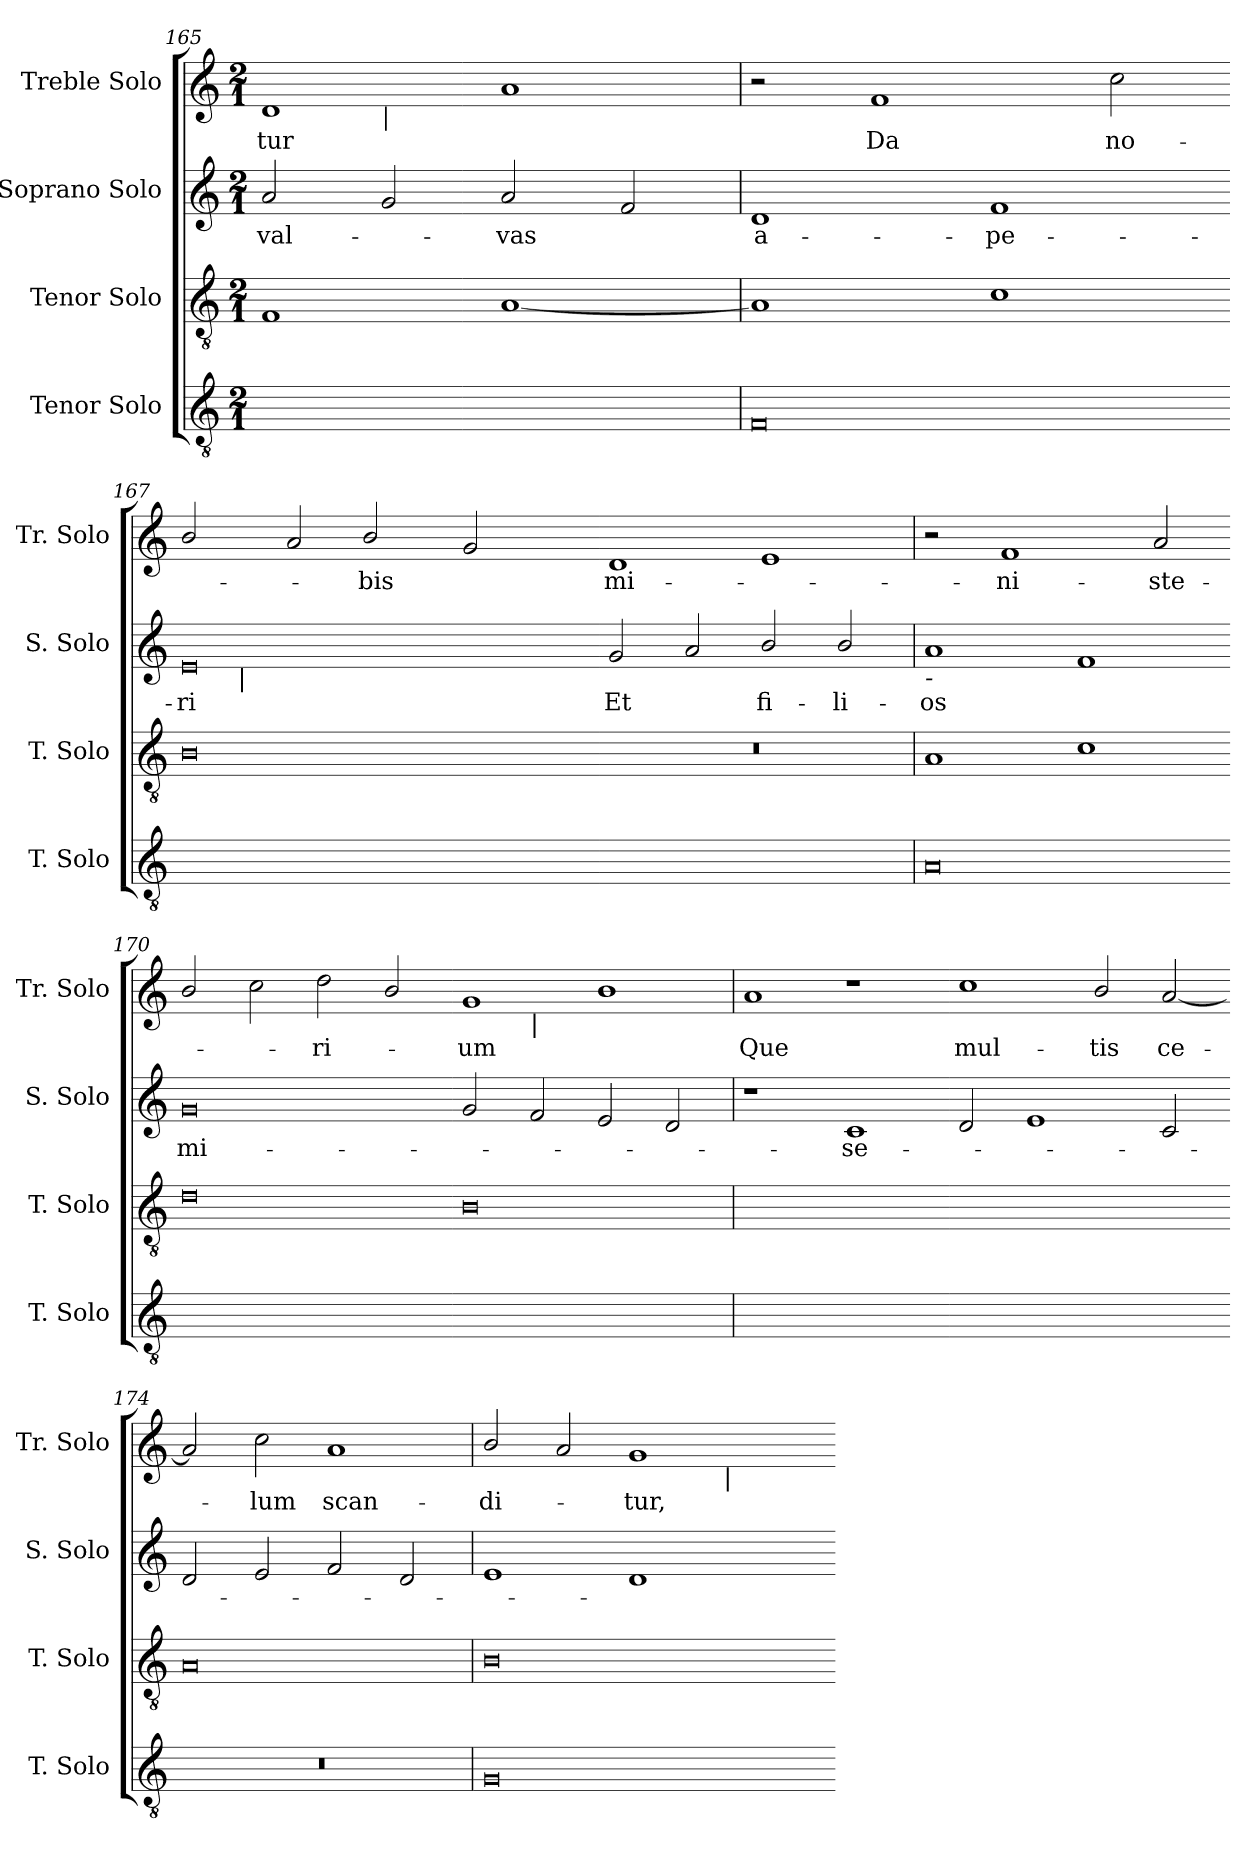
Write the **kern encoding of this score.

**kern	**kern	**kern	**text	**kern	**text
*part4	*part3	*part2	*part2	*part1	*part1
*staff4	*staff3	*staff2	*staff2	*staff1	*staff1
*I"Tenor Solo	*I"Tenor Solo	*I"Soprano Solo	*	*I"Treble Solo	*
*I'T. Solo	*I'T. Solo	*I'S. Solo	*	*I'Tr. Solo	*
*clefGv2	*clefGv2	*clefG2	*	*clefG2	*
*ITrd7c12	*ITrd7c12	*	*	*	*
*k[]	*k[]	*k[]	*	*k[]	*
*C:	*C:	*C:	*	*C:	*
*M2/1	*M2/1	*M2/1	*	*M2/1	*
=165	=165	=165	=165	=165	=165
!	!	!	!LO:LY:b:color=#000000	!	!
!	!	!	!	!	!LO:LY:b:color=#000000
*	*	*	*	*^	*
0DDiyy]	1FFi	2ai/	val-	1di	2ryy	-tur
!	!	!	!	!	!LO:TX:b:i:t=|	!
.	.	2gi/	.	.	1.ryy	.
!	!	!	!LO:LY:b:color=#000000	!	!	!
.	[<1AAi	2ai/	-vas	1ai	.	.
.	.	2fi/	.	.	.	.
*	*	*	*	*v	*v	*
=166	=166	=166	=166	=166	=166
*	*	*	*	*^	*
!	!	!	!LO:LY:b:color=#000000	!	!	!
*	*	*	*	*v	*v	*
0FFi	1AAi]	1di	a-	2r	.
!	!	!	!	!	!LO:LY:b:color=#000000
.	.	.	.	1fi	Da
!	!	!	!LO:LY:b:color=#000000	!	!
.	1Ci	1fi	-pe-	.	.
!	!	!	!	!	!LO:LY:b:color=#000000
.	.	.	.	2cci\	no-
=167-	=167-	=167-	=167-	=167-	=167-
!	!	!	!LO:LY:b:color=#000000	!	!
*	*	*^	*	*	*
[<0GGiyy	0BBi	0ei	4ryy	-ri	2bi/	.
.	.	.	256..ryy	.	.	.
!	!	!	!LO:TX:b:i:t=|	!	!	!
.	.	.	1ryy	.	.	.
.	.	.	.	.	2ai/	.
!	!	!	!	!	!	!LO:LY:b:color=#000000
.	.	.	.	.	2bi/	-bis
.	.	.	2ryy	.	.	.
.	.	.	.	.	2gi/	.
.	.	.	8ryy	.	.	.
.	.	.	16ryy	.	.	.
.	.	.	32ryy	.	.	.
.	.	.	64ryy	.	.	.
.	.	.	128ryy	.	.	.
.	.	.	1024ryy	.	.	.
=168-	=168-	=168-	=168-	=168-	=168-	=168-
!	!LO:N:vis=1	!	!	!	!	!
*	*	*v	*v	*	*	*
*	*	*^	*	*	*
!	!	!	!	!LO:LY:b:color=#000000	!	!
*	*	*v	*v	*	*	*
*	*	*^	*	*	*
!	!	!	!	!	!	!LO:LY:b:color=#000000
*	*	*v	*v	*	*	*
0GGiyy]	0r	2gi/	Et	1di	mi-
.	.	2ai/	.	.	.
!	!	!	!LO:LY:b:color=#000000	!	!
.	.	2bi/	fi-	1ei	.
!	!	!	!LO:LY:b:color=#000000	!	!
.	.	2bi/	-li-	.	.
!!LO:PB:g=z
=169	=169	=169	=169	=169	=169
!	!	!LO:TX:b:i:t=-	!	!	!
!	!	!	!LO:LY:b:color=#000000	!	!
0AAi	1AAi	1ai	-os	2r	.
!	!	!	!	!	!LO:LY:b:color=#000000
.	.	.	.	1fi	-ni-
.	1Ci	1fi	.	.	.
!	!	!	!	!	!LO:LY:b:color=#000000
.	.	.	.	2ai/	-ste-
=170-	=170-	=170-	=170-	=170-	=170-
!	!	!	!LO:LY:b:color=#000000	!	!
[<0GGiyy	0Di	0gi	mi-	2bi/	.
.	.	.	.	2cci\	.
!	!	!	!	!	!LO:LY:b:color=#000000
.	.	.	.	2ddi\	-ri-
.	.	.	.	2bi/	.
=171-	=171-	=171-	=171-	=171-	=171-
!	!	!	!	!	!LO:LY:b:color=#000000
*	*	*	*	*^	*
0GGiyy]	0BBi	2gi/	.	1gi	2ryy	-um
!	!	!	!	!	!LO:TX:b:i:t=|	!
.	.	2fi/	.	.	1.ryy	.
.	.	2ei/	.	1bi	.	.
.	.	2di/	.	.	.	.
*	*	*	*	*v	*v	*
=172	=172	=172	=172	=172	=172
*	*	*	*	*^	*
!	!	!	!	!	!	!LO:LY:b:color=#000000
*	*	*	*	*v	*v	*
[<0AAiyy	[>0Ciyy	1r	.	1ai	Que
!	!	!	!LO:LY:b:color=#000000	!	!
.	.	1ci	-se-	1r	.
=173-	=173-	=173-	=173-	=173-	=173-
!	!	!	!	!	!LO:LY:b:color=#000000
0AAiyy]	0Ciyy]	2di/	.	1cci	mul-
.	.	1ei	.	.	.
!	!	!	!	!	!LO:LY:b:color=#000000
.	.	.	.	2bi/	-tis
!	!	!	!	!	!LO:LY:b:color=#000000
.	.	2ci/	.	[<2ai/	ce-
=174-	=174-	=174-	=174-	=174-	=174-
!LO:N:vis=1	!	!	!	!	!
0r	0AAi	2di/	.	2ai/]	.
!	!	!	!	!	!LO:LY:b:color=#000000
.	.	2ei/	.	2cci\	-lum
!	!	!	!	!	!LO:LY:b:color=#000000
.	.	2fi/	.	1ai	scan-
.	.	2di/	.	.	.
!!LO:LB:g=z
=175	=175	=175	=175	=175	=175
!	!	!	!	!LO:TX:b:i:t=-	!
!	!	!	!	!	!LO:LY:b:color=#000000
*	*	*	*	*^	*
0GGi	0BBi	1ei	.	2bi/	1ryy	-di-
.	.	.	.	2ai/	.	.
!	!	!	!	!	!	!LO:LY:b:color=#000000
.	.	1di	.	1gi	4ryy	-tur,
.	.	.	.	.	8ryy	.
.	.	.	.	.	64ryy	.
.	.	.	.	.	128ryy	.
.	.	.	.	.	1024ryy	.
!	!	!	!	!	!LO:TX:b:i:t=|	!
.	.	.	.	.	2ryy	.
.	.	.	.	.	16ryy	.
.	.	.	.	.	32ryy	.
.	.	.	.	.	256..ryy	.
*	*	*	*	*v	*v	*
=-	=-	=-	=-	=-	=-
*-	*-	*-	*-	*-	*-
